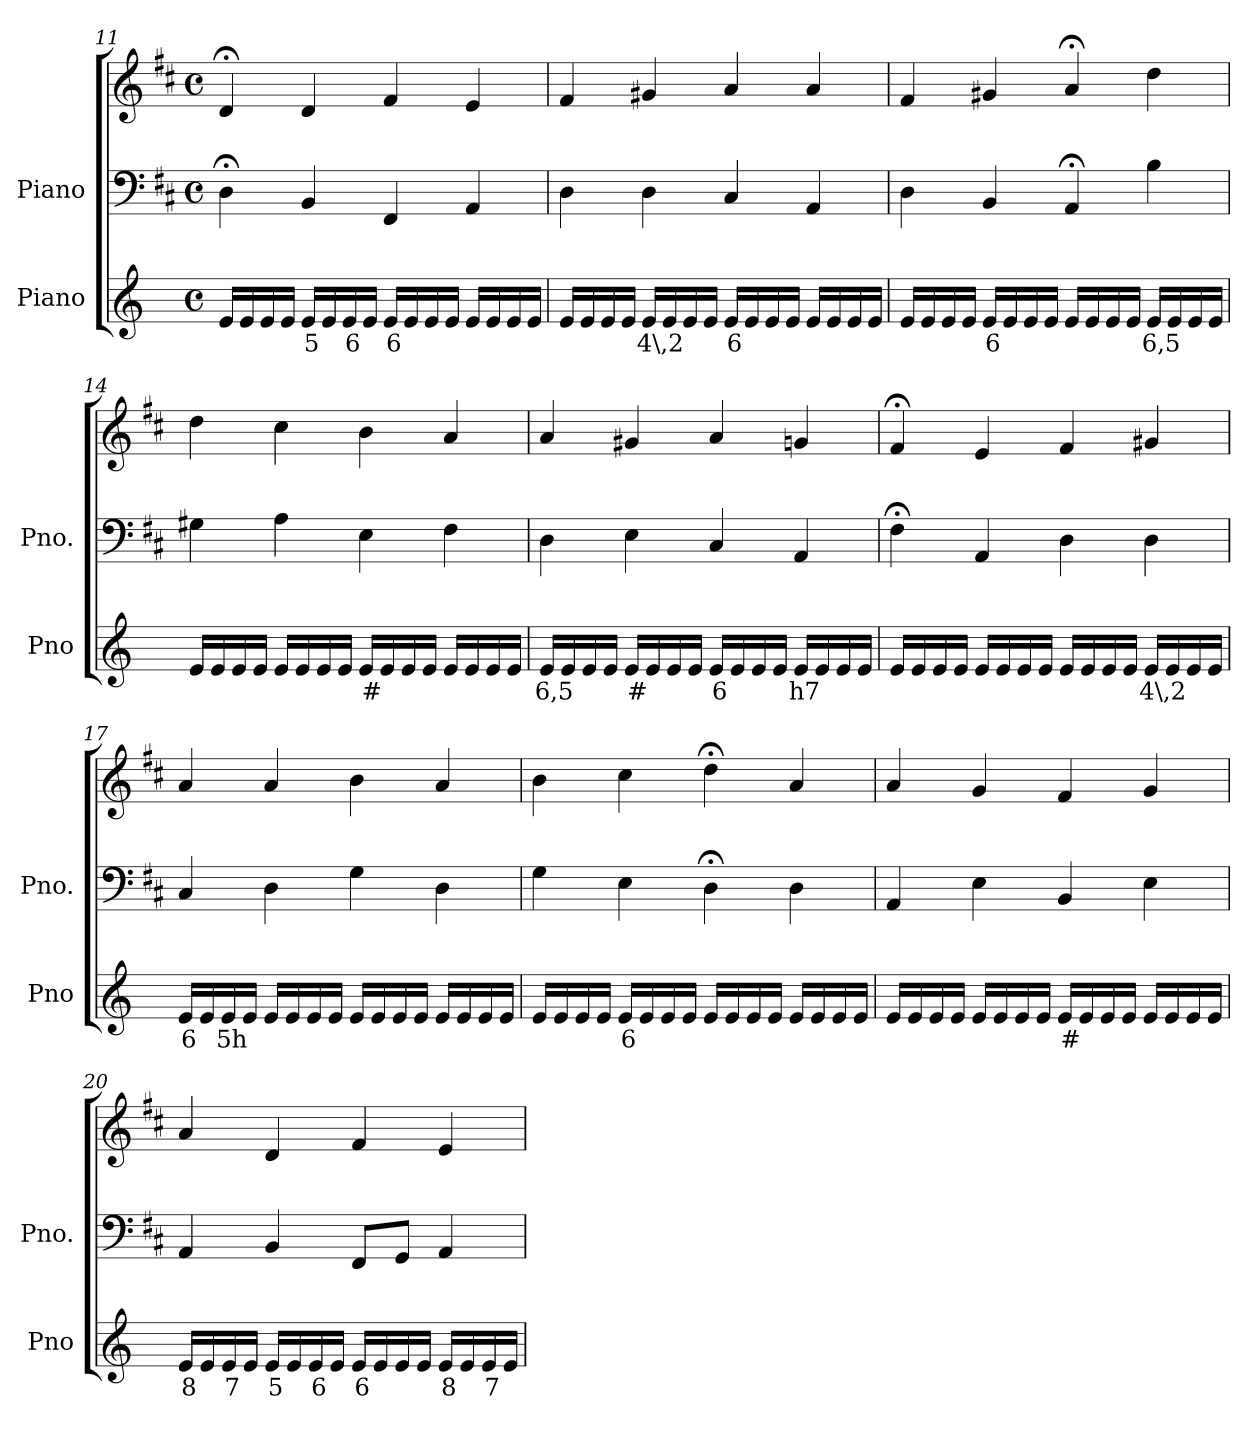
**kern	**text	**kern	**kern
*part2	*part2	*part1	*part1
*staff3	*staff3	*staff2	*staff1
*I"Piano	*	*I"Piano	*
*I'Pno	*	*I'Pno.	*
*clefG2	*	*clefF4	*clefG2
*k[]	*	*k[f#c#]	*k[f#c#]
*M4/4	*	*M4/4	*M4/4
*met(c)	*	*met(c)	*met(c)
=11	=11	=11	=11
16e/LL	.	4D;<\	4d;</
16e/	.	.	.
16e/	.	.	.
16e/JJ	.	.	.
!	!LO:LY:b	!	!
16e/LL	5	4BB/	4d/
16e/	.	.	.
!	!LO:LY:b	!	!
16e/	6	.	.
16e/JJ	.	.	.
!	!LO:LY:b	!	!
16e/LL	6	4FF#/	4f#/
16e/	.	.	.
16e/	.	.	.
16e/JJ	.	.	.
16e/LL	.	4AA/	4e/
16e/	.	.	.
16e/	.	.	.
16e/JJ	.	.	.
=12	=12	=12	=12
16e/LL	.	4D\	4f#/
16e/	.	.	.
16e/	.	.	.
16e/JJ	.	.	.
!	!LO:LY:b	!	!
16e/LL	4\,2	4D\	4g#X/
16e/	.	.	.
16e/	.	.	.
16e/JJ	.	.	.
!	!LO:LY:b	!	!
16e/LL	6	4C#/	4a/
16e/	.	.	.
16e/	.	.	.
16e/JJ	.	.	.
16e/LL	.	4AA/	4a/
16e/	.	.	.
16e/	.	.	.
16e/JJ	.	.	.
=13	=13	=13	=13
16e/LL	.	4D\	4f#/
16e/	.	.	.
16e/	.	.	.
16e/JJ	.	.	.
!	!LO:LY:b	!	!
16e/LL	6	4BB/	4g#X/
16e/	.	.	.
16e/	.	.	.
16e/JJ	.	.	.
16e/LL	.	4AA;</	4a;</
16e/	.	.	.
16e/	.	.	.
16e/JJ	.	.	.
!	!LO:LY:b	!	!
16e/LL	6,5	4B\	4dd\
16e/	.	.	.
16e/	.	.	.
16e/JJ	.	.	.
=14	=14	=14	=14
16e/LL	.	4G#X\	4dd\
16e/	.	.	.
16e/	.	.	.
16e/JJ	.	.	.
16e/LL	.	4A\	4cc#\
16e/	.	.	.
16e/	.	.	.
16e/JJ	.	.	.
!	!LO:LY:b	!	!
16e/LL	#	4E\	4b\
16e/	.	.	.
16e/	.	.	.
16e/JJ	.	.	.
16e/LL	.	4F#\	4a/
16e/	.	.	.
16e/	.	.	.
16e/JJ	.	.	.
=15	=15	=15	=15
!	!LO:LY:b	!	!
16e/LL	6,5	4D\	4a/
16e/	.	.	.
16e/	.	.	.
16e/JJ	.	.	.
!	!LO:LY:b	!	!
16e/LL	#	4E\	4g#X/
16e/	.	.	.
16e/	.	.	.
16e/JJ	.	.	.
!	!LO:LY:b	!	!
16e/LL	6	4C#/	4a/
16e/	.	.	.
16e/	.	.	.
16e/JJ	.	.	.
!	!LO:LY:b	!	!
16e/LL	h7	4AA/	4gn/
16e/	.	.	.
16e/	.	.	.
16e/JJ	.	.	.
=16	=16	=16	=16
16e/LL	.	4F#;<\	4f#;</
16e/	.	.	.
16e/	.	.	.
16e/JJ	.	.	.
16e/LL	.	4AA/	4e/
16e/	.	.	.
16e/	.	.	.
16e/JJ	.	.	.
16e/LL	.	4D\	4f#/
16e/	.	.	.
16e/	.	.	.
16e/JJ	.	.	.
!	!LO:LY:b	!	!
16e/LL	4\,2	4D\	4g#X/
16e/	.	.	.
16e/	.	.	.
16e/JJ	.	.	.
=17	=17	=17	=17
!	!LO:LY:b	!	!
16e/LL	6	4C#/	4a/
16e/	.	.	.
!	!LO:LY:b	!	!
16e/	5h	.	.
16e/JJ	.	.	.
16e/LL	.	4D\	4a/
16e/	.	.	.
16e/	.	.	.
16e/JJ	.	.	.
16e/LL	.	4G\	4b\
16e/	.	.	.
16e/	.	.	.
16e/JJ	.	.	.
16e/LL	.	4D\	4a/
16e/	.	.	.
16e/	.	.	.
16e/JJ	.	.	.
=18	=18	=18	=18
16e/LL	.	4G\	4b\
16e/	.	.	.
16e/	.	.	.
16e/JJ	.	.	.
!	!LO:LY:b	!	!
16e/LL	6	4E\	4cc#\
16e/	.	.	.
16e/	.	.	.
16e/JJ	.	.	.
16e/LL	.	4D;<\	4dd;<\
16e/	.	.	.
16e/	.	.	.
16e/JJ	.	.	.
16e/LL	.	4D\	4a/
16e/	.	.	.
16e/	.	.	.
16e/JJ	.	.	.
=19	=19	=19	=19
16e/LL	.	4AA/	4a/
16e/	.	.	.
16e/	.	.	.
16e/JJ	.	.	.
16e/LL	.	4E\	4g/
16e/	.	.	.
16e/	.	.	.
16e/JJ	.	.	.
!	!LO:LY:b	!	!
16e/LL	#	4BB/	4f#/
16e/	.	.	.
16e/	.	.	.
16e/JJ	.	.	.
16e/LL	.	4E\	4g/
16e/	.	.	.
16e/	.	.	.
16e/JJ	.	.	.
=20	=20	=20	=20
!	!LO:LY:b	!	!
16e/LL	8	4AA/	4a/
16e/	.	.	.
!	!LO:LY:b	!	!
16e/	7	.	.
16e/JJ	.	.	.
!	!LO:LY:b	!	!
16e/LL	5	4BB/	4d/
16e/	.	.	.
!	!LO:LY:b	!	!
16e/	6	.	.
16e/JJ	.	.	.
!	!LO:LY:b	!	!
16e/LL	6	8FF#/L	4f#/
16e/	.	.	.
16e/	.	8GG/J	.
16e/JJ	.	.	.
!	!LO:LY:b	!	!
16e/LL	8	4AA/	4e/
16e/	.	.	.
!	!LO:LY:b	!	!
16e/	7	.	.
16e/JJ	.	.	.
=	=	=	=
*-	*-	*-	*-
